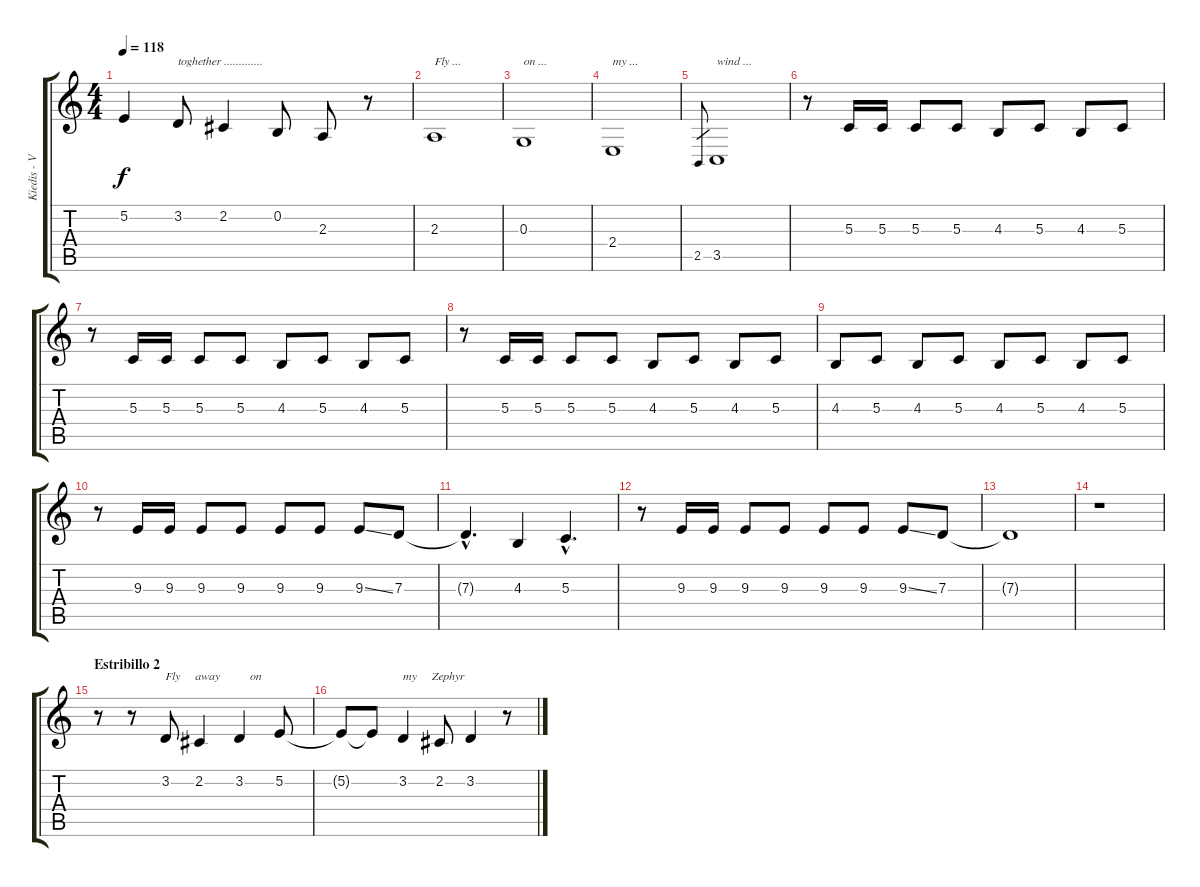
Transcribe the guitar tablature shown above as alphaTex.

\track ("Kiedis - Voice" "Kiedis - V") {instrument bassoon}
\staff {score tabs}
\tuning (E4 B3 G3 D3 A2 E2) {hide}
\ts (4 4)
\tempo 118
\clef g2
\ks c
5.2{t}.4{dy f} 3.2.8{txt "toghether ............."} 2.2.4 0.2.8 2.3.8 r.8 |
2.3.1{txt "Fly ..."} |
0.3.1{txt "on ..."} |
2.4.1{txt "my ..."} |
2.5.8{gr} 3.5.1{txt "wind ..."} |
r.8 5.3.16 5.3.16 5.3.8 5.3.8 4.3.8 5.3.8 4.3.8 5.3.8 |
r.8 5.3.16 5.3.16 5.3.8 5.3.8 4.3.8 5.3.8 4.3.8 5.3.8 |
r.8 5.3.16 5.3.16 5.3.8 5.3.8 4.3.8 5.3.8 4.3.8 5.3.8 |
4.3.8 5.3.8 4.3.8 5.3.8 4.3.8 5.3.8 4.3.8 5.3.8 |
r.8 9.3.16 9.3.16 9.3.8 9.3.8 9.3.8 9.3.8 9.3{ss}.8 7.3.8 |
7.3{hac t}.4{d} 4.3.4 5.3{hac}.4{d} |
r.8 9.3.16 9.3.16 9.3.8 9.3.8 9.3.8 9.3.8 9.3{ss}.8 7.3.8 |
7.3{t}.1 |
r.1 |
\section ("" "Estribillo 2")
r.8 r.8 3.2.8{txt "Fly     away          on"} 2.2.4 3.2.4 5.2.8 |
5.2{t}.8 5.2{t}.8 3.2.4{txt "my     Zephyr"} 2.2.8 3.2.4 r.8
